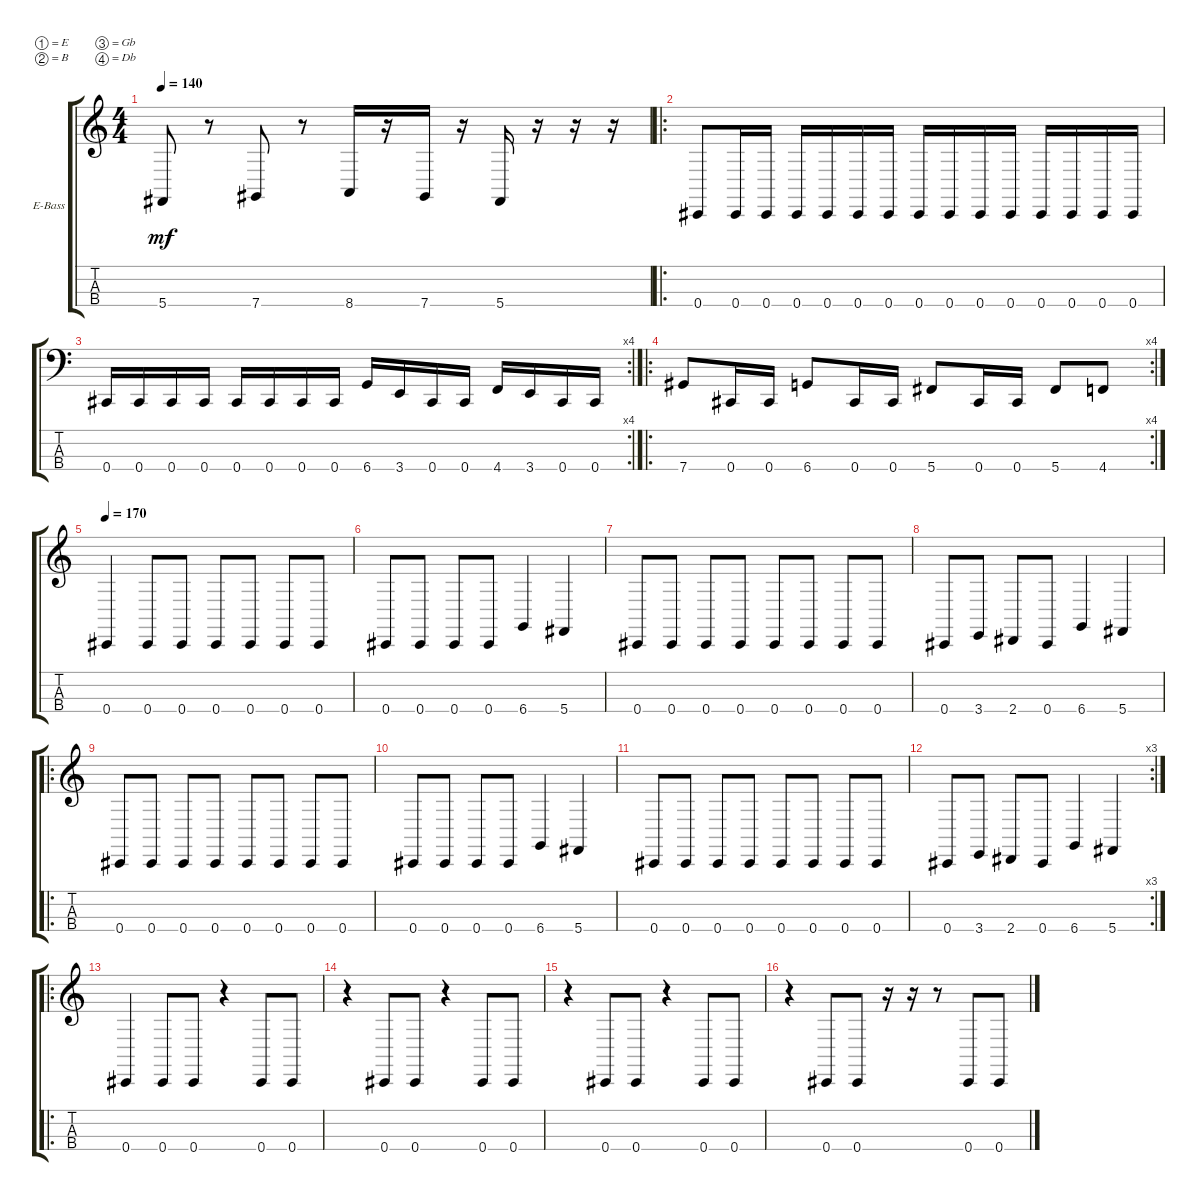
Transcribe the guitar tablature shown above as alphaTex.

\bracketExtendMode groupsimilarinstruments
\firstSystemTrackNameOrientation horizontal
\otherSystemsTrackNameOrientation horizontal
\track ("Electric Bass" "E-Bass") {instrument electricbassfinger}
\staff {score tabs}
\tuning (E2 B1 Gb1 Db1)
\ts (4 4)
\tempo 140
\clef g2
\ks c
5.4.8{dy mf} r.8 7.4.8 r.8 8.4.16 r.16 7.4.16 r.16 5.4.16 r.16 r.16 r.16 |
\ro
0.4.8 0.4.16 0.4.16 0.4.16 0.4.16 0.4.16 0.4.16 0.4.16 0.4.16 0.4.16 0.4.16 0.4.16 0.4.16 0.4.16 0.4.16 |
\rc 4
\clef f4
0.4.16 0.4.16 0.4.16 0.4.16 0.4.16 0.4.16 0.4.16 0.4.16 6.4.16 3.4.16 0.4.16 0.4.16 4.4.16 3.4.16 0.4.16 0.4.16 |
\ro
\rc 4
7.4.8 0.4.16 0.4.16 6.4.8 0.4.16 0.4.16 5.4.8 0.4.16 0.4.16 5.4.8 4.4.8 |
\tempo 170
\clef g2
0.4.4 0.4.8 0.4.8 0.4.8 0.4.8 0.4.8 0.4.8 |
0.4.8 0.4.8 0.4.8 0.4.8 6.4.4 5.4.4 |
0.4.8 0.4.8 0.4.8 0.4.8 0.4.8 0.4.8 0.4.8 0.4.8 |
0.4.8 3.4.8 2.4.8 0.4.8 6.4.4 5.4.4 |
\ro
0.4.8 0.4.8 0.4.8 0.4.8 0.4.8 0.4.8 0.4.8 0.4.8 |
0.4.8 0.4.8 0.4.8 0.4.8 6.4.4 5.4.4 |
0.4.8 0.4.8 0.4.8 0.4.8 0.4.8 0.4.8 0.4.8 0.4.8 |
\rc 3
0.4.8 3.4.8 2.4.8 0.4.8 6.4.4 5.4.4 |
\ro
0.4.4 0.4.8 0.4.8 r.4 0.4.8 0.4.8 |
r.4 0.4.8 0.4.8 r.4 0.4.8 0.4.8 |
r.4 0.4.8 0.4.8 r.4 0.4.8 0.4.8 |
r.4 0.4.8 0.4.8 r.16 r.16 r.8 0.4.8 0.4.8
